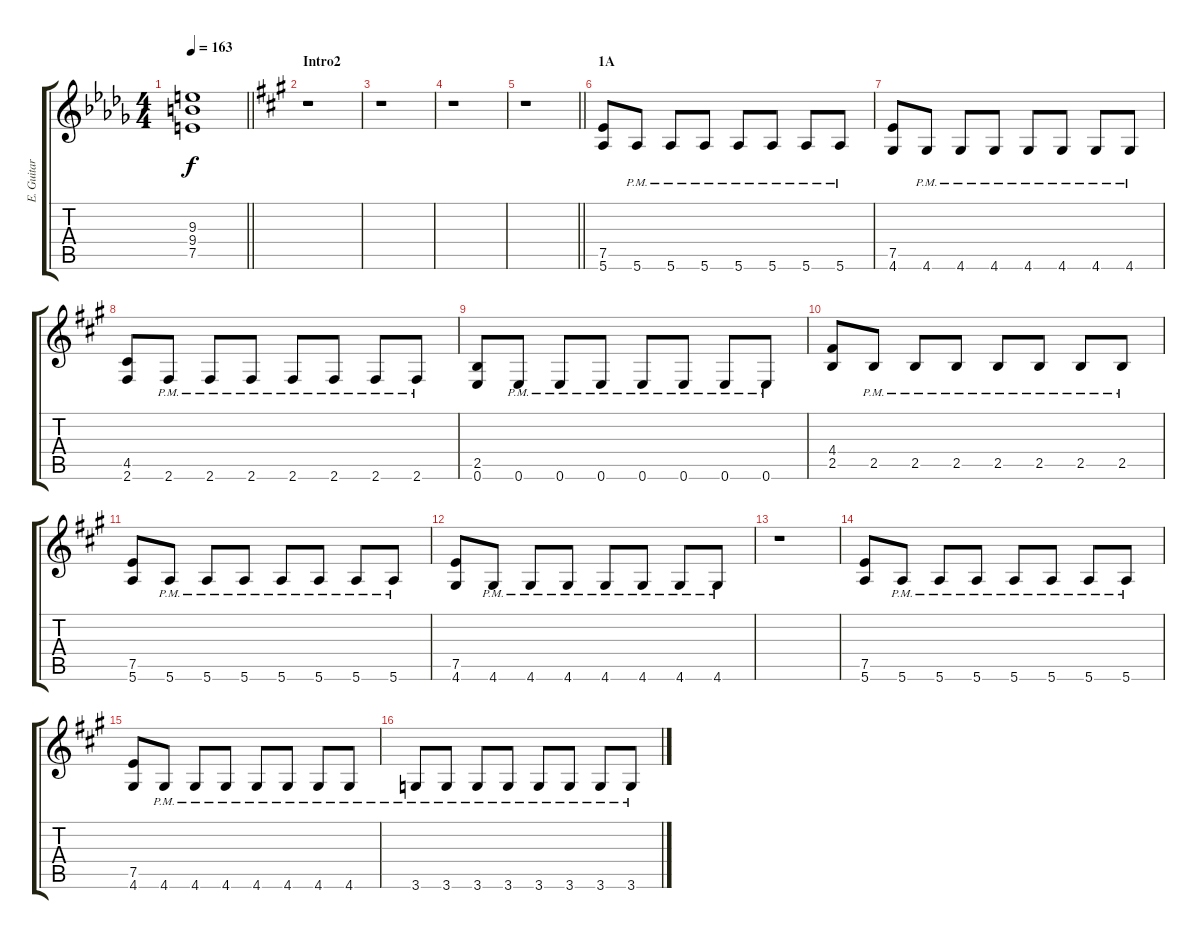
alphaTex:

\track ("E. Guitar I" "E. Guitar ") {instrument overdrivenguitar}
\staff {score tabs}
\tuning (E4 B3 G3 D3 A2 E2) {hide}
\ts (4 4)
\tempo 163
\clef g2
\barLineRight lightlight
\ks db
(9.3 9.4 7.5).1{dy f} |
\section ("" "Intro2")
\ks a
r.1 |
r.1 |
r.1 |
\barLineRight lightlight
r.1 |
\section ("" "1A")
(7.5 5.6).8 5.6{pm}.8 5.6{pm}.8 5.6{pm}.8 5.6{pm}.8 5.6{pm}.8 5.6{pm}.8 5.6{pm}.8 |
(7.5 4.6).8 4.6{pm}.8 4.6{pm}.8 4.6{pm}.8 4.6{pm}.8 4.6{pm}.8 4.6{pm}.8 4.6{pm}.8 |
(4.5 2.6).8 2.6{pm}.8 2.6{pm}.8 2.6{pm}.8 2.6{pm}.8 2.6{pm}.8 2.6{pm}.8 2.6{pm}.8 |
(2.5 0.6).8 0.6{pm}.8 0.6{pm}.8 0.6{pm}.8 0.6{pm}.8 0.6{pm}.8 0.6{pm}.8 0.6{pm}.8 |
(4.4 2.5).8 2.5{pm}.8 2.5{pm}.8 2.5{pm}.8 2.5{pm}.8 2.5{pm}.8 2.5{pm}.8 2.5{pm}.8 |
(7.5 5.6).8 5.6{pm}.8 5.6{pm}.8 5.6{pm}.8 5.6{pm}.8 5.6{pm}.8 5.6{pm}.8 5.6{pm}.8 |
(7.5 4.6).8 4.6{pm}.8 4.6{pm}.8 4.6{pm}.8 4.6{pm}.8 4.6{pm}.8 4.6{pm}.8 4.6{pm}.8 |
r.1 |
(7.5 5.6).8 5.6{pm}.8 5.6{pm}.8 5.6{pm}.8 5.6{pm}.8 5.6{pm}.8 5.6{pm}.8 5.6{pm}.8 |
(7.5 4.6).8 4.6{pm}.8 4.6{pm}.8 4.6{pm}.8 4.6{pm}.8 4.6{pm}.8 4.6{pm}.8 4.6{pm}.8 |
3.6{pm}.8 3.6{pm}.8 3.6{pm}.8 3.6{pm}.8 3.6{pm}.8 3.6{pm}.8 3.6{pm}.8 3.6{pm}.8
